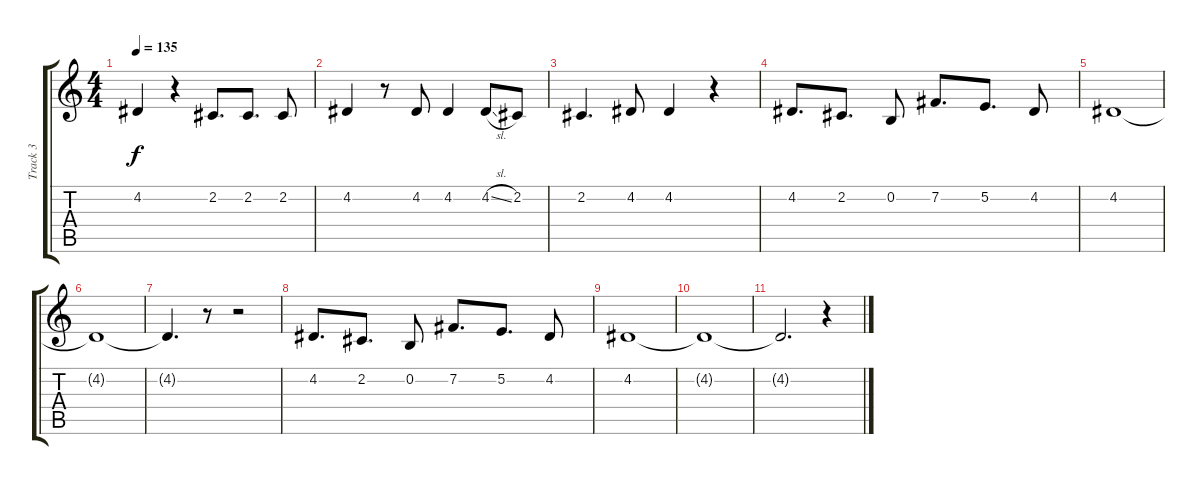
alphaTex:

\track ("Track 3" "Track 3") {instrument lead5charang}
\staff {score tabs}
\tuning (E4 B3 G3 D3 A2 E2) {hide}
\ts (4 4)
\tempo 135
\clef g2
\ks c
4.2.4{dy f} r.4 2.2.8{d} 2.2.8{d} 2.2.8 |
4.2.4 r.8 4.2.8 4.2.4 4.2{sl}.8 2.2.8 |
2.2.4{d} 4.2.8 4.2.4 r.4 |
4.2.8{d} 2.2.8{d} 0.2.8 7.2.8{d} 5.2.8{d} 4.2.8 |
4.2.1 |
4.2{t}.1 |
4.2{t}.4{d} r.8 r.2 |
4.2.8{d} 2.2.8{d} 0.2.8 7.2.8{d} 5.2.8{d} 4.2.8 |
4.2.1 |
4.2{t}.1 |
4.2{t}.2{d} r.4
